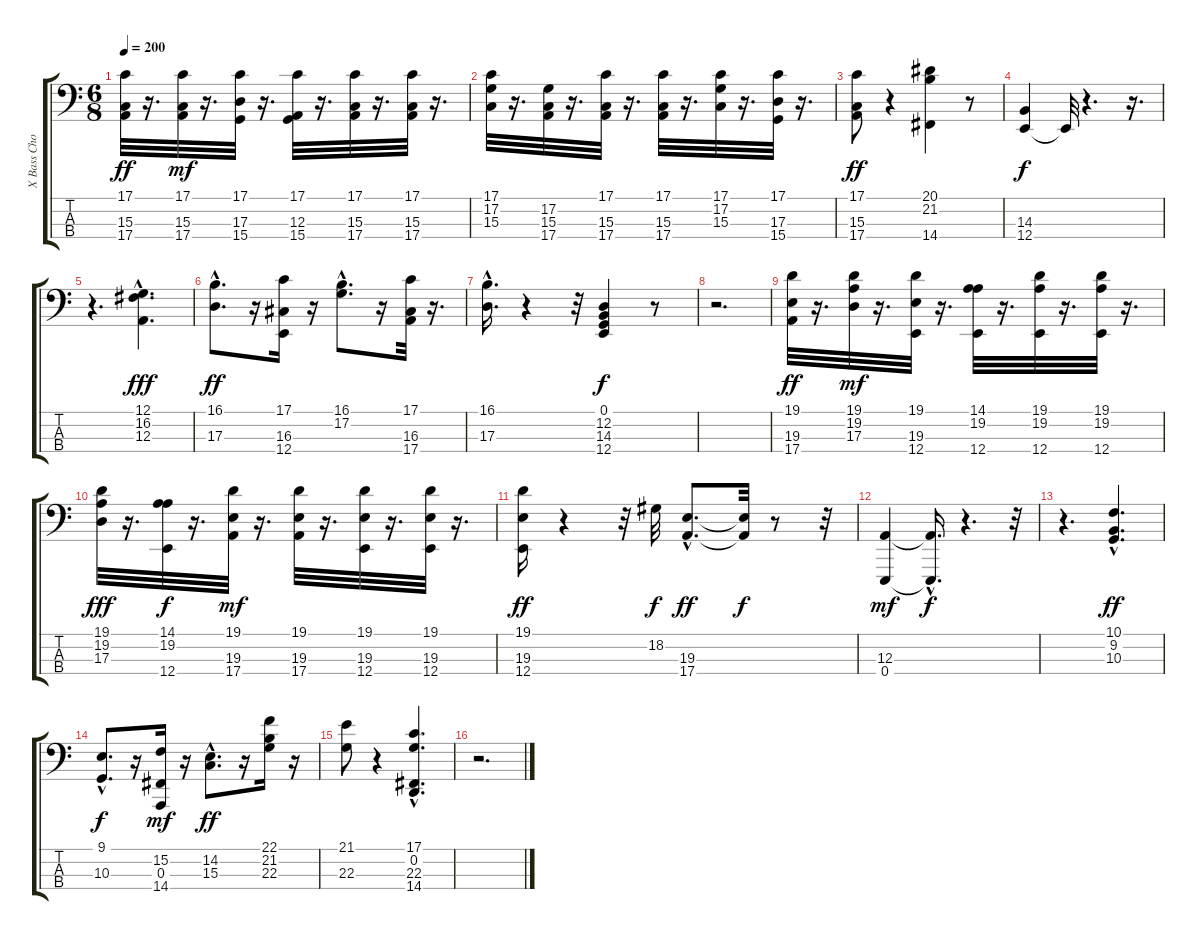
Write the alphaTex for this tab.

\track ("X Bass Chords       " "X Bass Cho") {instrument stringensemble1}
\staff {score tabs}
\tuning (G2 D2 A1 E1) {hide}
\ts (6 8)
\tempo 200
\clef f4
\ks c
(17.1 15.3 17.4).32{dy ff instrument stringensemble1} r.16{d} (17.1 15.3 17.4).32{dy mf} r.16{d} (17.1 17.3 15.4).32 r.16{d} (17.1 12.3 15.4).32 r.16{d} (17.1 15.3 17.4).32 r.16{d} (17.1 15.3 17.4).32 r.16{d} |
(17.1 17.2 15.3).32 r.16{d} (17.2 15.3 17.4).32 r.16{d} (17.1 15.3 17.4).32 r.16{d} (17.1 15.3 17.4).32 r.16{d} (17.1 17.2 15.3).32 r.16{d} (17.1 17.3 15.4).32 r.16{d} |
(17.1 15.3 17.4).8{dy ff} r.4 (20.1 21.2 14.4).4 r.8 |
(14.3 12.4).4{dy f} 12.4{t}.32 r.4{d} r.16{d} |
r.4{d} (12.1 16.2{hac} 12.3{hac}).4{d dy fff} |
(16.1{hac} 17.3{hac}).8{d dy ff} r.16 (17.1 16.3 12.4).16 r.16 (16.1{hac} 17.2{hac}).8{d} r.16 (17.1 16.3 17.4).32 r.16{d} |
(16.1{hac} 17.3{hac}).16{d} r.4 r.32 (0.1 12.2 14.3 12.4).4{dy f} r.8 |
r.2{d} |
(19.1 19.3 17.4).32{dy ff} r.16{d} (19.1 19.2 17.3).32{dy mf} r.16{d} (19.1 19.3 12.4).32 r.16{d} (14.1 19.2 12.4).32 r.16{d} (19.1 19.2 12.4).32 r.16{d} (19.1 19.2 12.4).32 r.16{d} |
(19.1 19.2 17.3).32{dy fff} r.16{d} (14.1 19.2 12.4).32{dy f} r.16{d} (19.1 19.3 17.4).32{dy mf} r.16{d} (19.1 19.3 17.4).32 r.16{d} (19.1 19.3 12.4).32 r.16{d} (19.1 19.3 12.4).32 r.16{d} |
(19.1 19.3 12.4).16{dy ff} r.4 r.32 18.2.32{dy f} (19.3{hac} 17.4{hac}).8{d dy ff} (19.3{t} 17.4{t}).32{dy f} r.8 r.32 |
(12.3 0.4).4{dy mf} (12.3{hac t} 0.4{hac t}).16{d dy f} r.4{d} r.32 |
r.4{d} (10.1 9.2{hac} 10.3{hac}).4{d dy ff} |
(9.1{hac} 10.3).8{d dy f} r.16 (15.2 0.3 14.4).16{dy mf} r.16 (14.2 15.3{hac}).8{d dy ff} r.16 (22.1 21.2 22.3).16 r.16 |
(21.1 22.3).8 r.4 (17.1{hac} 0.2{hac} 22.3{hac} 14.4{hac}).4{d} |
r.2{d}
